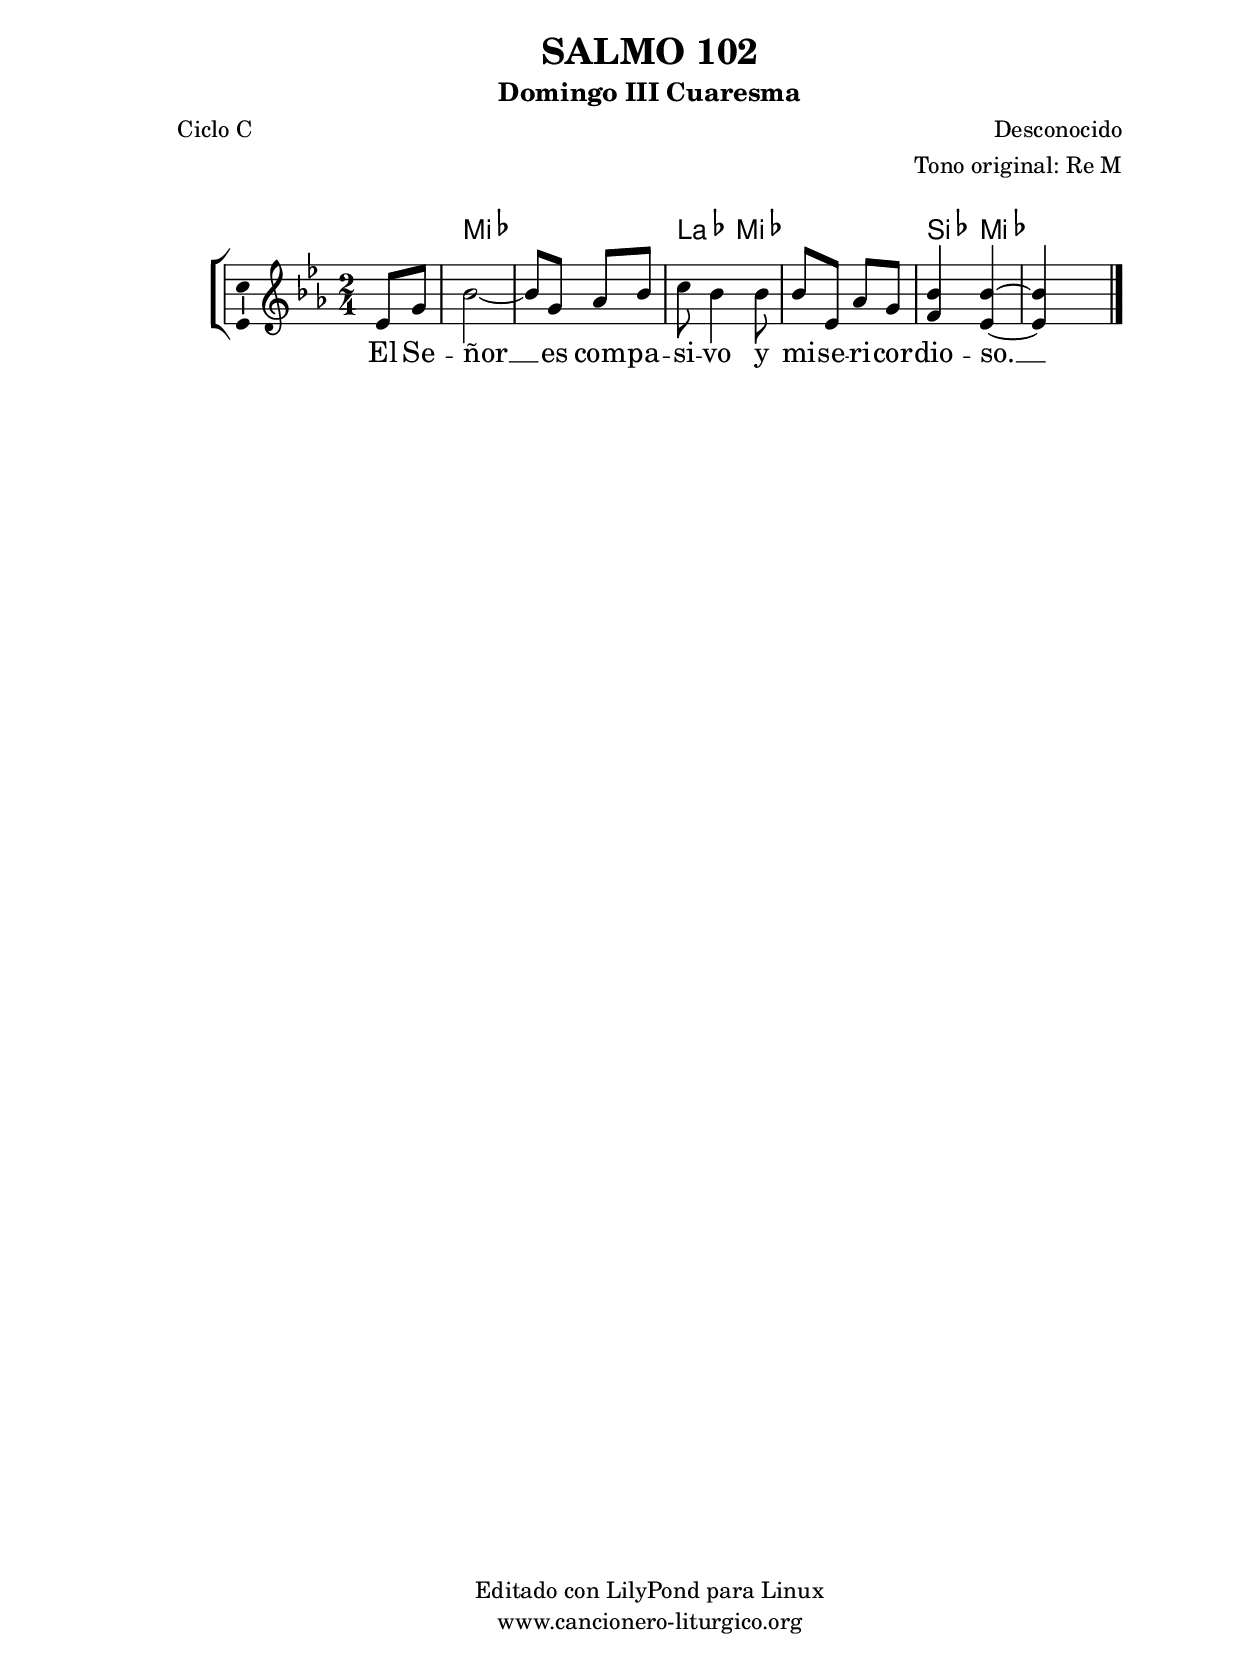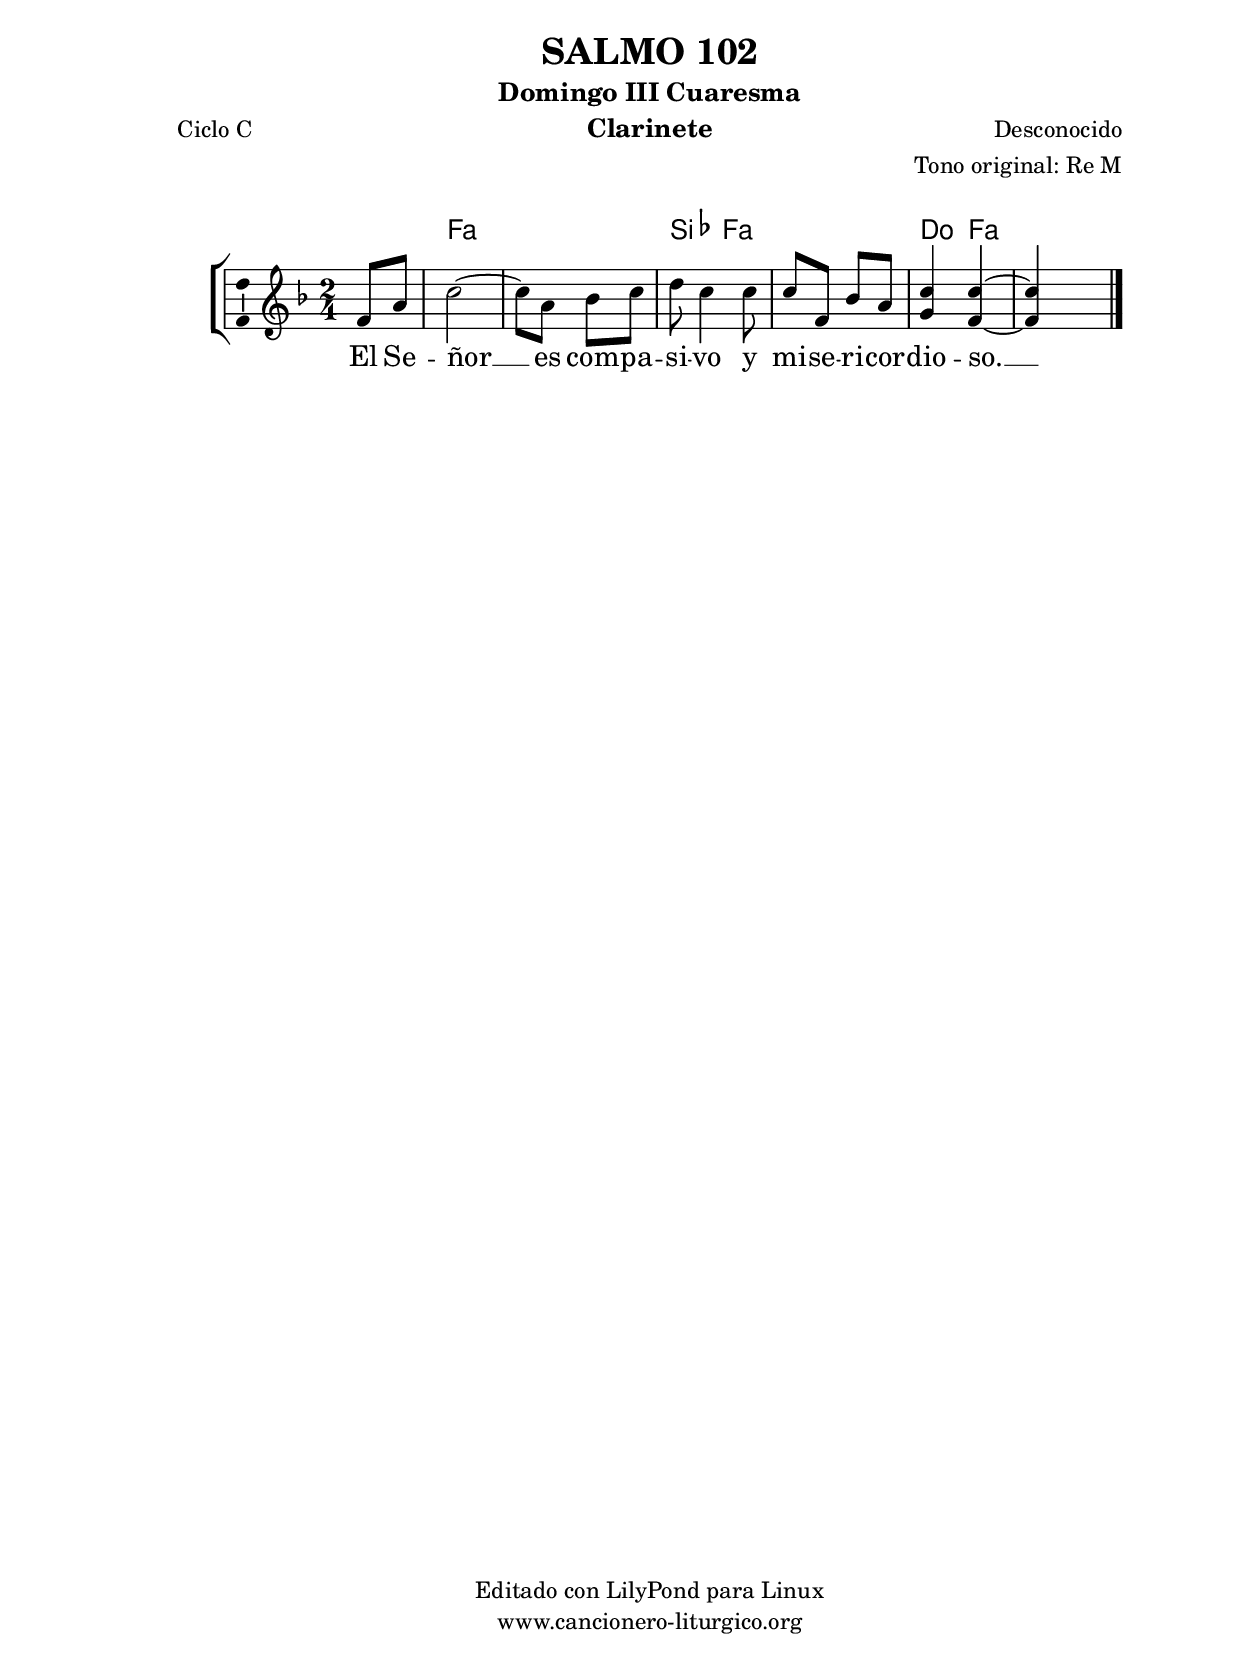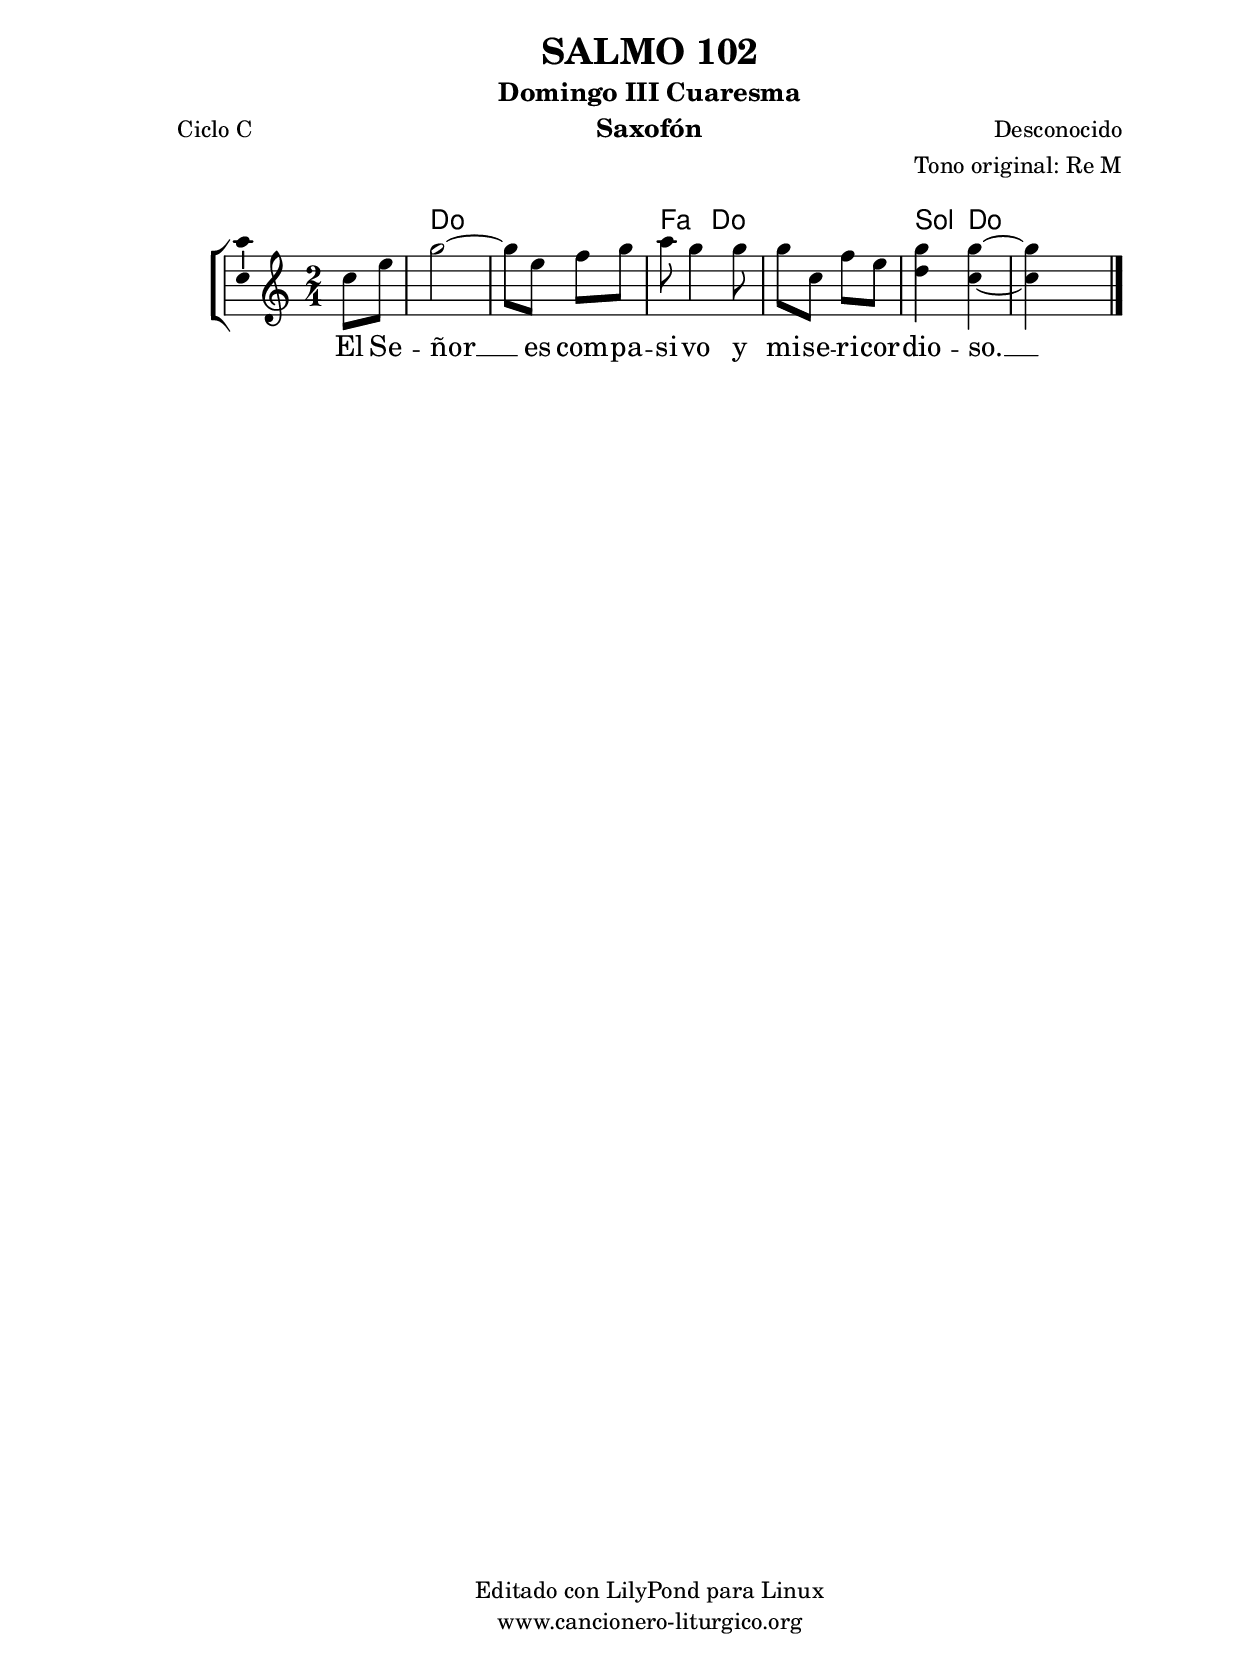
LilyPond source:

%
%para convertir .midi en .wav:
%timidity filename.midi -Ow -o finename.wav
%
%
%Para convertir de .wav a .mp3:
%lame -h -m j filename.wav
%
%
%para escuchar el midi:
%timidity nombrefichero.midi
%


%versión de lilypond para la que se ha escrito esta partitura:
\version "2.16.0"

	%Tamaño papel
	#(set-default-paper-size "a4")
	%Tamaño partitura
	#(set-global-staff-size 20)
	%No responde al pulsar sobre una nota
	#(ly:set-option 'point-and-click #f)

%parámetros del encabezamiento:
\header {
	title = "SALMO 102"
	subtitle = "Domingo III Cuaresma"
	composer = "Desconocido"
	poet = "Ciclo C"
	meter = ""
	arranger = "Tono original: Re M"
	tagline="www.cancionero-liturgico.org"
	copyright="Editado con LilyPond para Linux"
	}

%parámetros asociados al papel:
\paper  {
	oddHeaderMarkup = \markup {\fill-line { \on-the-fly #not-first-page \fromproperty #'header:title \on-the-fly #not-first-page \fromproperty #'header:composer }}
	evenHeaderMarkup = \markup {\fill-line { \fromproperty #'header:composer \fromproperty #'header:title }}
	#(set-paper-size "a4")
	print-page-number = ##f
	first-page-number = 1
	print-first-page-number = ##f
%	head-separation = 3.0 \cm
	top-margin = 2.0 \cm
	bottom-margin = 0.5\cm
%%%	bottom-margin = -1.0\cm
	left-margin = 3.0 \cm
	line-width = 16.0 \cm 
	indent = 8\mm
	interscoreline = 2.\mm
	between-system-space = 15\mm
%	para que las partituras no llenen la hoja:
	ragged-bottom = ##t
%	idem para la última hoja:
	ragged-last-bottom = ##f
%	para que las partituras llenen el ancho del papel:
	ragged-last = ##f
	after-title-space = 2.5 \cm
%page-count=1
%system-count=8

	%Flexible Vertical Spacing
%	markup-markup-spacing =
%	#'((basic-distance . 15) (minimum-distance . 15) (padding . 3))
	markup-system-spacing =
	#'((basic-distance . 15) (minimum-distance . 15) (padding . 3))
	system-system-spacing =
	#'((basic-distance . 15) (minimum-distance . 15) (padding . 3))
	score-system-spacing =
	#'((basic-distance . 15) (minimum-distance . 15) (padding . 5))
%	top-system-spacing = % header
%	#'((basic-distance . 8) (minimum-distance . 0) (padding . 3))
%	top-markup-spacing =
%	#'((basic-distance . 20) (minimum-distance . 20) (padding . 3))
	last-bottom-spacing = % footer
	#'((basic-distance . 5) (minimum-distance . 5) (padding . 3))
%	score-markup-spacing =
%	#'((basic-distance . 16) (minimum-distance . 13) (padding . 3))

	}


%parámetros que afectan a toda la partitura:
global =  {
	%clave de sol (G):
	\clef G
	%armadura:
	\transpose d ees
	\key d \major
	\tempo 4=100
	\set Score.tempoHideNote = ##t
	}


acordes = {
	\italianChords
	\chordmode {
	\transpose d ees
{

s4
d2 s g4 d s2 a4 d s2

	}
	}
}

melodia = 
	\transpose d ees
{
	\relative c'{
	\time 2/4

\partial4 d8 fis
a2~
a8 fis g a
b8 a4 a8
a8 d, g fis
<a e>4 <a d,>~
<a d,>4 s4

	\bar "|."
	}
	}


texto = \lyricmode {
El Se -- ñor __ es com -- pa -- si -- vo
y mi -- se -- ri -- cor -- dio -- so. __
	}


acordesStaff = \context ChordNames = acordesStaff <<
	\set chordChanges = ##t
	\acordes
	>>


vozStaff = \context Voice = vozStaff
\with {\consists "Ambitus_engraver"}
<<
%	\set Staff.instrumentName = ""
%	\set Staff.shortInstrumentName = ""
%	\set Staff.midiInstrument = #"clarinet"
%	\set Staff.midiInstrument = #"cello"
%	\set Staff.midiInstrument = #"flute"
	\set Staff.midiInstrument = #"electric guitar (jazz)"
%	\set Staff.midiInstrument = #"english horn"
%	\set Staff.midiInstrument = #"violin"
%	\set Staff.midiInstrument = #"glockenspiel"
	\set Staff.midiMinimumVolume = #0.7
	\set Staff.midiMaximumVolume = #0.9
	\global
	\melodia
	>>


textoStaff = \context Lyrics = textoStaff <<
	\lyricsto vozStaff \texto
	>>

\book {
	\score {
		\context ChoirStaff {
			\override StaffGroup.SystemStartBracket #'collapse-height = #1
			\override Score.SystemStartBar #'collapse-height = #1
			<<
			\acordesStaff
			\vozStaff
			\textoStaff
			>>
			}
		\layout {
	    		\context {
				\Lyrics
				\override LyricText #'font-size = #2
				}
	   		 \context {
				\Score
				%fontSize = #3
				\override StaffSymbol #'staff-space = #(magstep +3)
				%\override Beam #'thickness = #0.55
				%\override SpacingSpanner #'spacing-increment = #1.0
				%\override Slur #'height-limit = #1.5
				}
			}
		}
	\score {
		\unfoldRepeats
		\context ChoirStaff {
			<<
			\acordesStaff
			\vozStaff
			>>
			}
		\midi {
	  		\context {
	  			\Score
				tempoWholesPerMinute = #(ly:make-moment 70 4)
				}
			}
		}
	}

%Partitura para clarinete
#(define output-suffix "C")
\book {
	\header{
		instrument = "Clarinete"
		}
	\score {
		\context ChoirStaff {
			\override StaffGroup.SystemStartBracket #'collapse-height = #1
			\override Score.SystemStartBar #'collapse-height = #1
\transpose c d
			<<
			\acordesStaff
			\vozStaff
			\textoStaff
			>>
			}
		\layout {
	    		\context {
				\Lyrics
				\override LyricText #'font-size = #2
				}
	   		 \context {
				\Score
				%fontSize = #3
				\override StaffSymbol #'staff-space = #(magstep +3)
				%\override Beam #'thickness = #0.55
				%\override SpacingSpanner #'spacing-increment = #1.0
				%\override Slur #'height-limit = #1.5
				}
			}
		}
	}

%Partitura para saxofón
#(define output-suffix "S")
\book {
	\header{
		instrument = "Saxofón"
		}
	\score {
		\context ChoirStaff {
			\override StaffGroup.SystemStartBracket #'collapse-height = #1
			\override Score.SystemStartBar #'collapse-height = #1
\transpose c a
			<<
			\acordesStaff
			\vozStaff
			\textoStaff
			>>
			}
		\layout {
	    		\context {
				\Lyrics
				\override LyricText #'font-size = #2
				}
	   		 \context {
				\Score
				%fontSize = #3
				\override StaffSymbol #'staff-space = #(magstep +3)
				%\override Beam #'thickness = #0.55
				%\override SpacingSpanner #'spacing-increment = #1.0
				%\override Slur #'height-limit = #1.5
				}
			}
		}
	}

